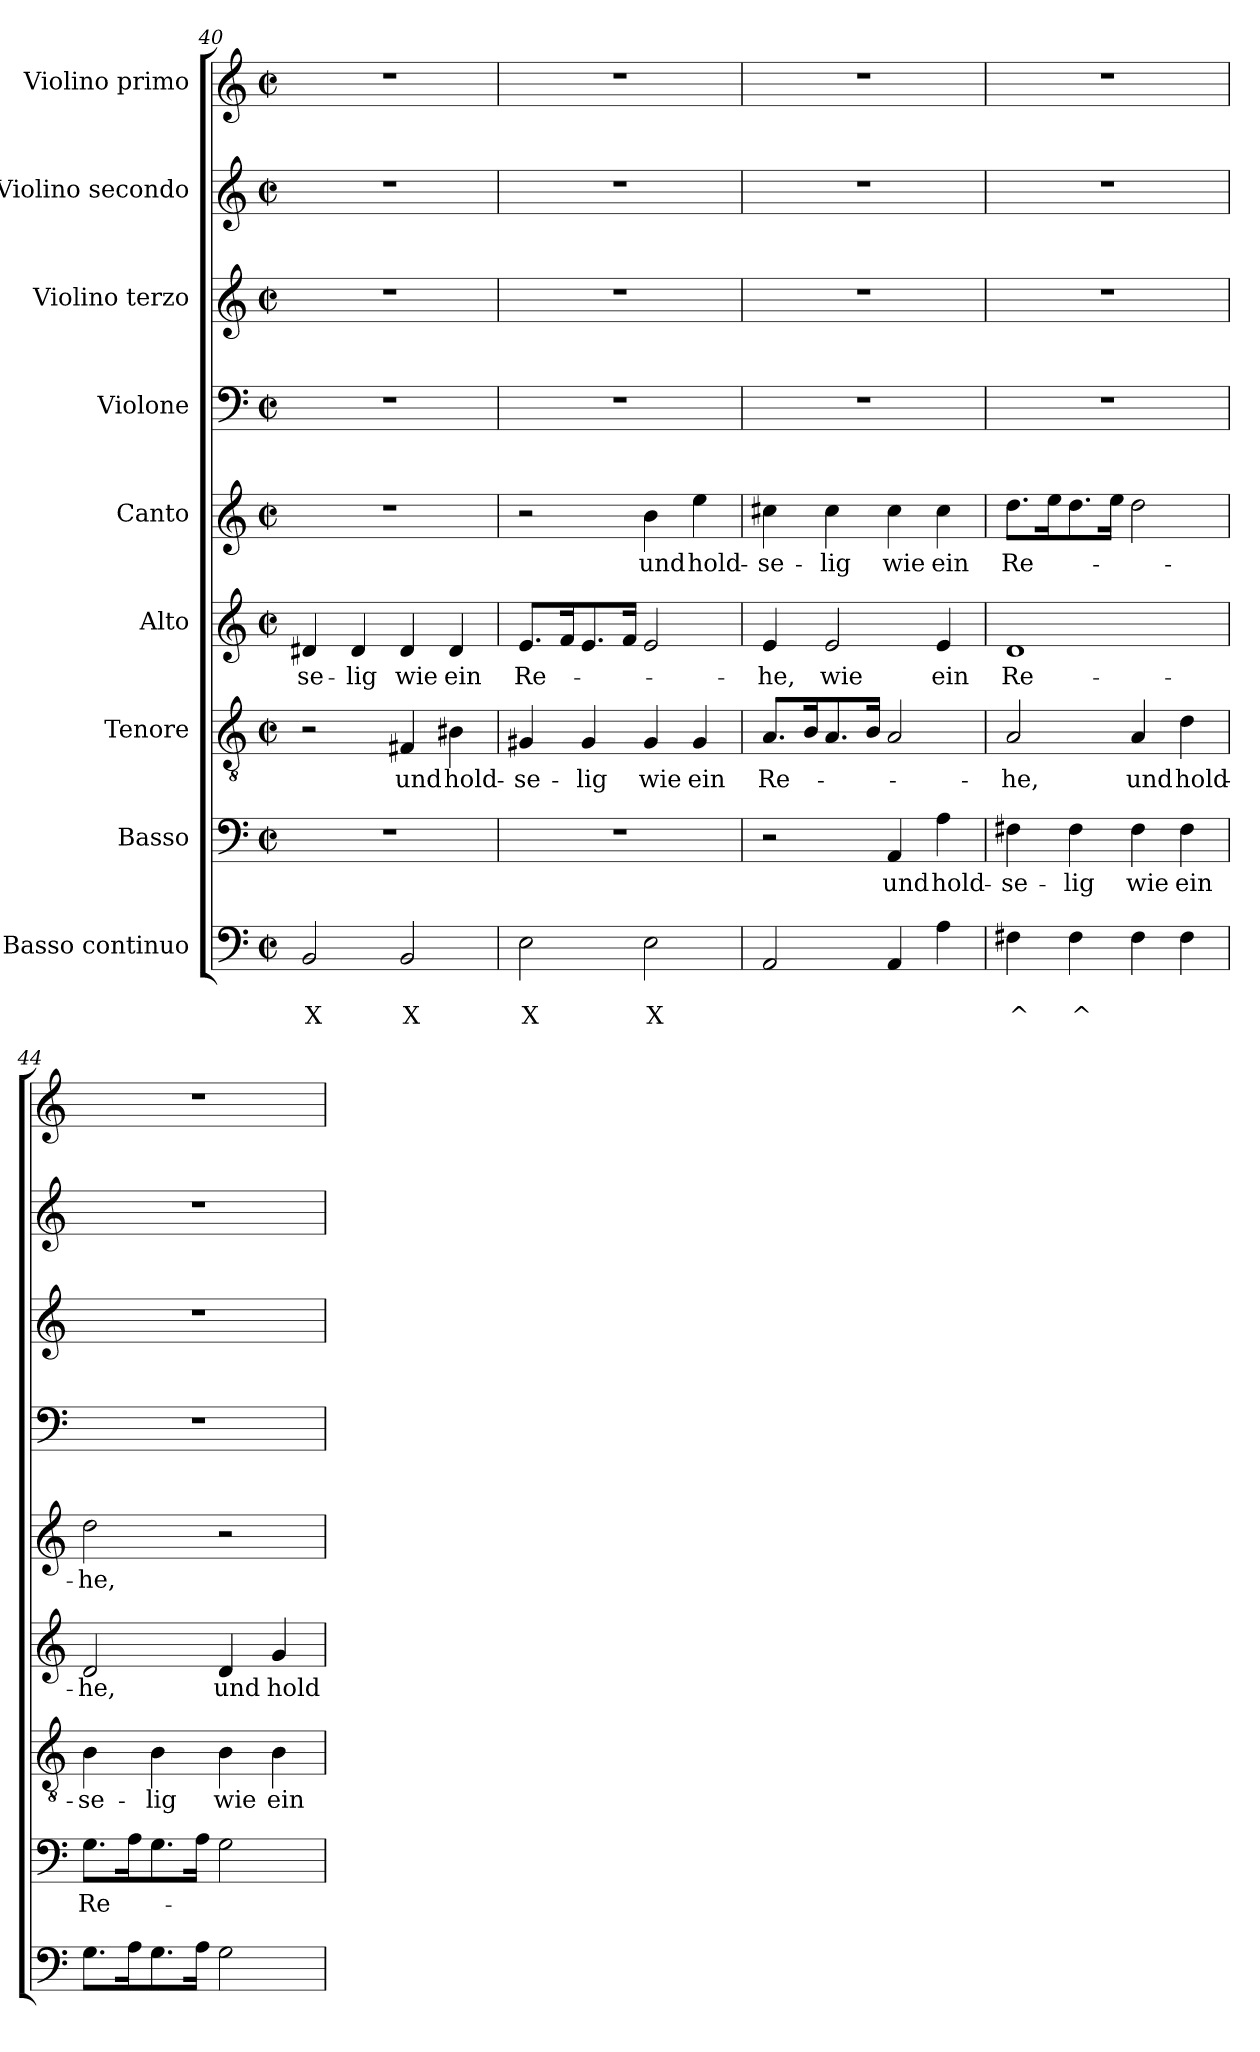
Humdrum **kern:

**kern	**text	**text	**kern	**text	**kern	**text	**kern	**text	**kern	**text	**kern	**kern	**kern	**kern
*part9	*part9	*part9	*part8	*part8	*part7	*part7	*part6	*part6	*part5	*part5	*part4	*part3	*part2	*part1
*staff9	*staff9	*staff9	*staff8	*staff8	*staff7	*staff7	*staff6	*staff6	*staff5	*staff5	*staff4	*staff3	*staff2	*staff1
*I"Basso continuo	*	*	*I"Basso	*	*I"Tenore	*	*I"Alto	*	*I"Canto	*	*I"Violone	*I"Violino terzo	*I"Violino secondo	*I"Violino primo
*clefF4	*	*	*clefF4	*	*clefGv2	*	*clefG2	*	*clefG2	*	*clefF4	*clefG2	*clefG2	*clefG2
*k[]	*	*	*k[]	*	*k[]	*	*k[]	*	*k[]	*	*k[]	*k[]	*k[]	*k[]
*C:	*	*	*C:	*	*C:	*	*C:	*	*C:	*	*C:	*C:	*C:	*C:
*M2/2	*	*	*M2/2	*	*M2/2	*	*M2/2	*	*M2/2	*	*M2/2	*M2/2	*M2/2	*M2/2
*met(c|)	*	*	*met(c|)	*	*met(c|)	*	*met(c|)	*	*met(c|)	*	*met(c|)	*met(c|)	*met(c|)	*met(c|)
=40	=40	=40	=40	=40	=40	=40	=40	=40	=40	=40	=40	=40	=40	=40
!	!	!LO:LY:b	!	!	!	!	!	!LO:LY:b	!	!	!	!	!	!
2BB/	.	X	1r	.	2r	.	4d#X/	-se-	1r	.	1r	1r	1r	1r
!	!	!	!	!	!	!	!	!LO:LY:b	!	!	!	!	!	!
.	.	.	.	.	.	.	4d#/	-lig	.	.	.	.	.	.
!	!	!LO:LY:b	!	!	!	!LO:LY:b	!	!LO:LY:b	!	!	!	!	!	!
2BB/	.	X	.	.	4F#X/	und	4d#/	wie	.	.	.	.	.	.
!	!	!	!	!	!	!LO:LY:b	!	!LO:LY:b	!	!	!	!	!	!
.	.	.	.	.	4B#X\	hold-	4d#/	ein	.	.	.	.	.	.
!!LO:PB:g=z
=41	=41	=41	=41	=41	=41	=41	=41	=41	=41	=41	=41	=41	=41	=41
!	!	!LO:LY:b	!	!	!	!LO:LY:b	!	!LO:LY:b	!	!	!	!	!	!
2E\	.	X	1r	.	4G#X/	-se-	8.e/L	Re-	2r	.	1r	1r	1r	1r
.	.	.	.	.	.	.	16f/k	.	.	.	.	.	.	.
!	!	!	!	!	!	!LO:LY:b	!	!	!	!	!	!	!	!
.	.	.	.	.	4G#/	-lig	8.e/	.	.	.	.	.	.	.
.	.	.	.	.	.	.	16f/Jk	.	.	.	.	.	.	.
!	!	!LO:LY:b	!	!	!	!LO:LY:b	!	!	!	!LO:LY:b	!	!	!	!
2E\	.	X	.	.	4G#/	wie	2e/	.	4b\	und	.	.	.	.
!	!	!	!	!	!	!LO:LY:b	!	!	!	!LO:LY:b	!	!	!	!
.	.	.	.	.	4G#/	ein	.	.	4ee\	hold-	.	.	.	.
=42	=42	=42	=42	=42	=42	=42	=42	=42	=42	=42	=42	=42	=42	=42
!	!	!	!	!	!	!LO:LY:b	!	!LO:LY:b	!	!LO:LY:b	!	!	!	!
2AA/	.	.	2r	.	8.A/L	Re-	4e/	-he,	4cc#X\	-se-	1r	1r	1r	1r
.	.	.	.	.	16B/k	.	.	.	.	.	.	.	.	.
!	!	!	!	!	!	!	!	!LO:LY:b	!	!LO:LY:b	!	!	!	!
.	.	.	.	.	8.A/	.	2e/	wie	4cc#\	-lig	.	.	.	.
.	.	.	.	.	16B/Jk	.	.	.	.	.	.	.	.	.
!	!	!	!	!LO:LY:b	!	!	!	!	!	!LO:LY:b	!	!	!	!
4AA/	.	.	4AA/	und	2A/	.	.	.	4cc#\	wie	.	.	.	.
!	!	!	!	!LO:LY:b	!	!	!	!LO:LY:b	!	!LO:LY:b	!	!	!	!
4A\	.	.	4A\	hold-	.	.	4e/	ein	4cc#\	ein	.	.	.	.
=43	=43	=43	=43	=43	=43	=43	=43	=43	=43	=43	=43	=43	=43	=43
!	!	!LO:LY:b	!	!LO:LY:b	!	!LO:LY:b	!	!LO:LY:b	!	!LO:LY:b	!	!	!	!
4F#X\	.	^	4F#X\	-se-	2A/	-he,	1d	Re-	8.dd\L	Re-	1r	1r	1r	1r
.	.	.	.	.	.	.	.	.	16ee\k	.	.	.	.	.
!	!	!LO:LY:b	!	!LO:LY:b	!	!	!	!	!	!	!	!	!	!
4F#\	.	^	4F#\	-lig	.	.	.	.	8.dd\	.	.	.	.	.
.	.	.	.	.	.	.	.	.	16ee\Jk	.	.	.	.	.
!	!	!	!	!LO:LY:b	!	!LO:LY:b	!	!	!	!	!	!	!	!
4F#\	.	.	4F#\	wie	4A/	und	.	.	2dd\	.	.	.	.	.
!	!	!	!	!LO:LY:b	!	!LO:LY:b	!	!	!	!	!	!	!	!
4F#\	.	.	4F#\	ein	4d\	hold-	.	.	.	.	.	.	.	.
=44	=44	=44	=44	=44	=44	=44	=44	=44	=44	=44	=44	=44	=44	=44
!	!	!	!	!LO:LY:b	!	!LO:LY:b	!	!LO:LY:b	!	!LO:LY:b	!	!	!	!
8.G\L	.	.	8.G\L	Re-	4B\	-se-	2d/	-he,	2dd\	-he,	1r	1r	1r	1r
16A\k	.	.	16A\k	.	.	.	.	.	.	.	.	.	.	.
!	!	!	!	!	!	!LO:LY:b	!	!	!	!	!	!	!	!
8.G\	.	.	8.G\	.	4B\	-lig	.	.	.	.	.	.	.	.
16A\Jk	.	.	16A\Jk	.	.	.	.	.	.	.	.	.	.	.
!	!	!	!	!	!	!LO:LY:b	!	!LO:LY:b	!	!	!	!	!	!
2G\	.	.	2G\	.	4B\	wie	4d/	und	2r	.	.	.	.	.
!	!	!	!	!	!	!LO:LY:b	!	!LO:LY:b	!	!	!	!	!	!
.	.	.	.	.	4B\	ein	4g/	hold-	.	.	.	.	.	.
=	=	=	=	=	=	=	=	=	=	=	=	=	=	=
*-	*-	*-	*-	*-	*-	*-	*-	*-	*-	*-	*-	*-	*-	*-
